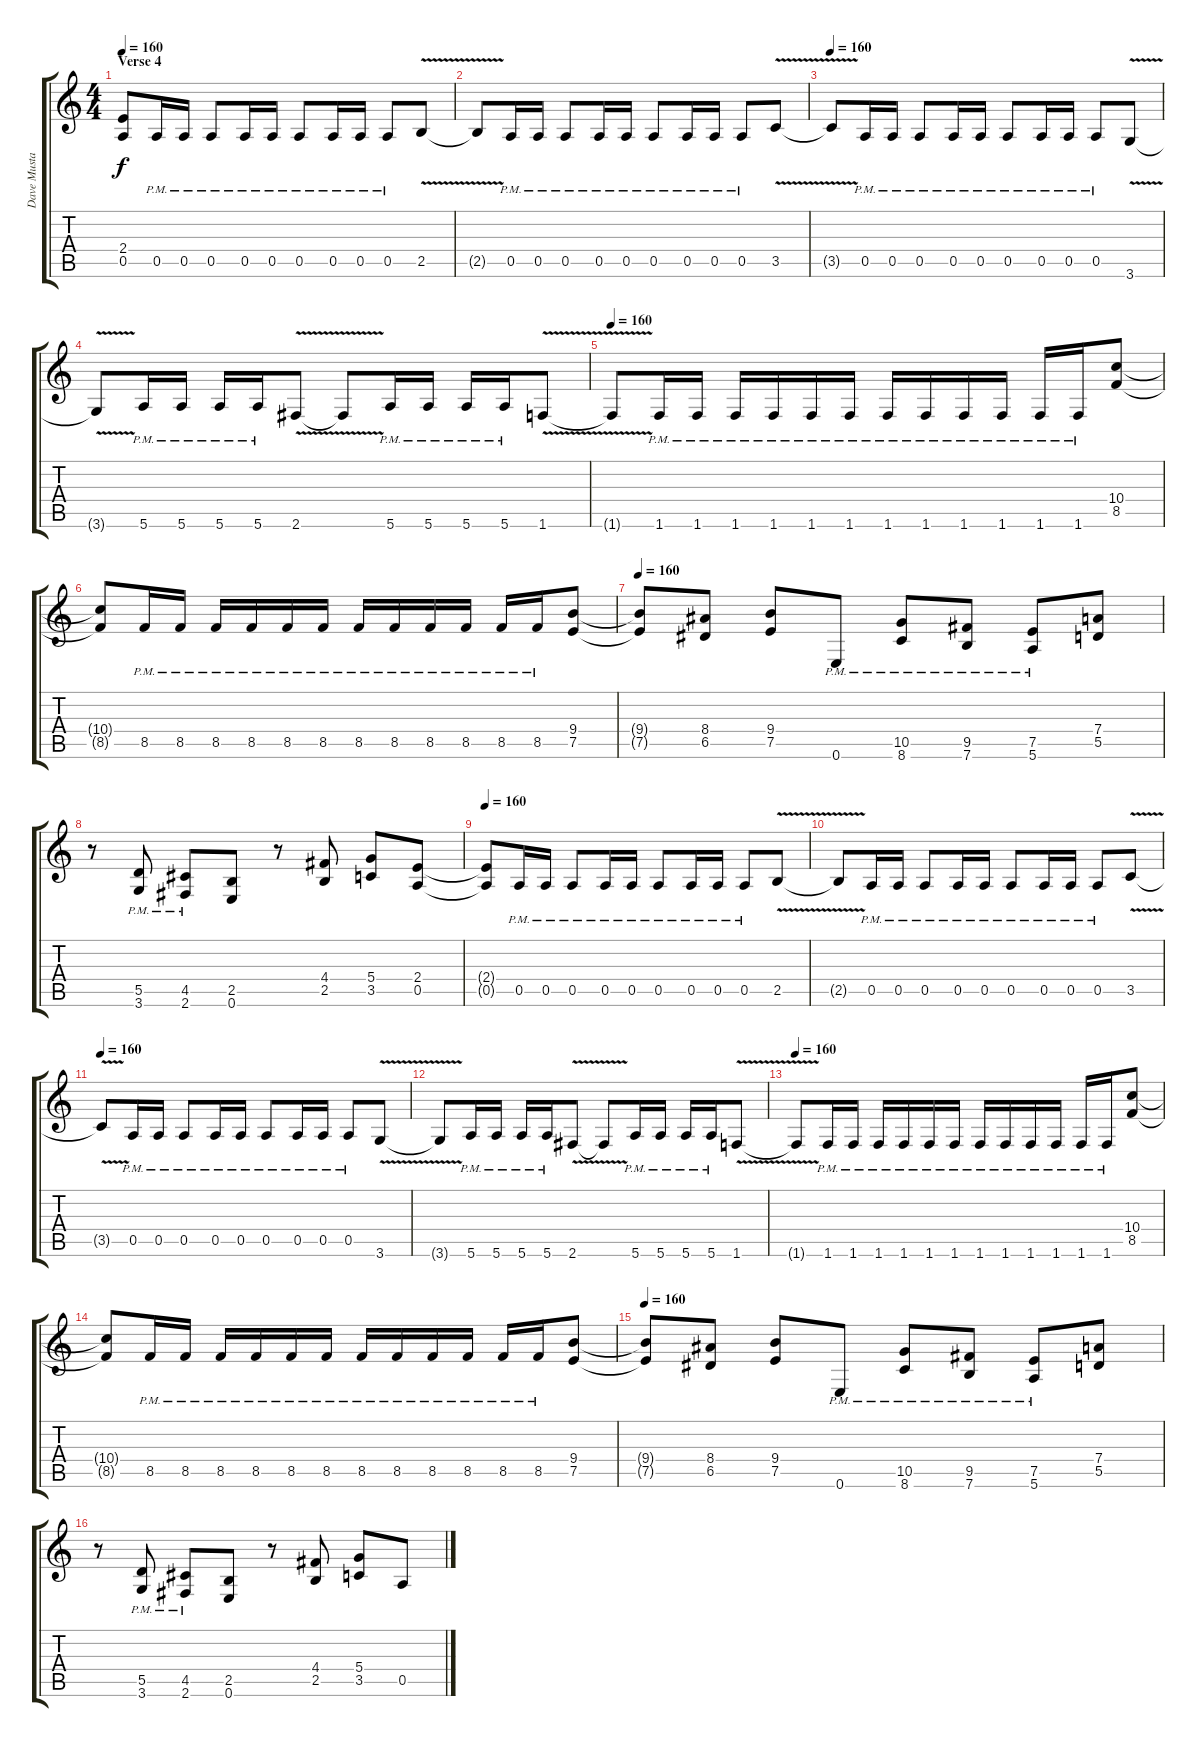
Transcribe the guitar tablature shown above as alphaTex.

\track ("Dave Mustaine" "Dave Musta") {instrument distortionguitar}
\staff {score tabs}
\tuning (E4 B3 G3 D3 A2 E2) {hide}
\ts (4 4)
\section ("" "Verse 4")
\tempo 160
\clef g2
\ks c
(2.4{t} 0.5{t}).8{dy f} 0.5{pm}.16 0.5{pm}.16 0.5{pm}.8 0.5{pm}.16 0.5{pm}.16 0.5{pm}.8 0.5{pm}.16 0.5{pm}.16 0.5{pm}.8 2.5{v}.8 |
2.5{t}.8 0.5{pm}.16 0.5{pm}.16 0.5{pm}.8 0.5{pm}.16 0.5{pm}.16 0.5{pm}.8 0.5{pm}.16 0.5{pm}.16 0.5{pm}.8 3.5{v}.8 |
\tempo 160
3.5{t}.8 0.5{pm}.16 0.5{pm}.16 0.5{pm}.8 0.5{pm}.16 0.5{pm}.16 0.5{pm}.8 0.5{pm}.16 0.5{pm}.16 0.5{pm}.8 3.6{v}.8 |
3.6{t}.8 5.6{pm}.16 5.6{pm}.16 5.6{pm}.16 5.6{pm}.16 2.6{v}.8 2.6{t}.8 5.6{pm}.16 5.6{pm}.16 5.6{pm}.16 5.6{pm}.16 1.6{v}.8 |
\tempo 160
1.6{t}.8 1.6{pm}.16 1.6{pm}.16 1.6{pm}.16 1.6{pm}.16 1.6{pm}.16 1.6{pm}.16 1.6{pm}.16 1.6{pm}.16 1.6{pm}.16 1.6{pm}.16 1.6{pm}.16 1.6{pm}.16 (10.4 8.5).8 |
(10.4{t} 8.5{t}).8 8.5{pm}.16 8.5{pm}.16 8.5{pm}.16 8.5{pm}.16 8.5{pm}.16 8.5{pm}.16 8.5{pm}.16 8.5{pm}.16 8.5{pm}.16 8.5{pm}.16 8.5{pm}.16 8.5{pm}.16 (9.4 7.5).8 |
\tempo 160
(9.4{t} 7.5{t}).8 (8.4 6.5).8 (9.4 7.5).8 0.6{pm}.8 (10.5{pm} 8.6{pm}).8 (9.5{pm} 7.6{pm}).8 (7.5{pm} 5.6{pm}).8 (7.4 5.5).8 |
r.8 (5.5{pm} 3.6{pm}).8 (4.5{pm} 2.6{pm}).8 (2.5 0.6).8 r.8 (4.4 2.5).8 (5.4 3.5).8 (2.4 0.5).8 |
\tempo 160
(2.4{t} 0.5{t}).8 0.5{pm}.16 0.5{pm}.16 0.5{pm}.8 0.5{pm}.16 0.5{pm}.16 0.5{pm}.8 0.5{pm}.16 0.5{pm}.16 0.5{pm}.8 2.5{v}.8 |
2.5{t}.8 0.5{pm}.16 0.5{pm}.16 0.5{pm}.8 0.5{pm}.16 0.5{pm}.16 0.5{pm}.8 0.5{pm}.16 0.5{pm}.16 0.5{pm}.8 3.5{v}.8 |
\tempo 160
3.5{t}.8 0.5{pm}.16 0.5{pm}.16 0.5{pm}.8 0.5{pm}.16 0.5{pm}.16 0.5{pm}.8 0.5{pm}.16 0.5{pm}.16 0.5{pm}.8 3.6{v}.8 |
3.6{t}.8 5.6{pm}.16 5.6{pm}.16 5.6{pm}.16 5.6{pm}.16 2.6{v}.8 2.6{t}.8 5.6{pm}.16 5.6{pm}.16 5.6{pm}.16 5.6{pm}.16 1.6{v}.8 |
\tempo 160
1.6{t}.8 1.6{pm}.16 1.6{pm}.16 1.6{pm}.16 1.6{pm}.16 1.6{pm}.16 1.6{pm}.16 1.6{pm}.16 1.6{pm}.16 1.6{pm}.16 1.6{pm}.16 1.6{pm}.16 1.6{pm}.16 (10.4 8.5).8 |
(10.4{t} 8.5{t}).8 8.5{pm}.16 8.5{pm}.16 8.5{pm}.16 8.5{pm}.16 8.5{pm}.16 8.5{pm}.16 8.5{pm}.16 8.5{pm}.16 8.5{pm}.16 8.5{pm}.16 8.5{pm}.16 8.5{pm}.16 (9.4 7.5).8 |
\tempo 160
(9.4{t} 7.5{t}).8 (8.4 6.5).8 (9.4 7.5).8 0.6{pm}.8 (10.5{pm} 8.6{pm}).8 (9.5{pm} 7.6{pm}).8 (7.5{pm} 5.6{pm}).8 (7.4 5.5).8 |
r.8 (5.5{pm} 3.6{pm}).8 (4.5{pm} 2.6{pm}).8 (2.5 0.6).8 r.8 (4.4 2.5).8 (5.4 3.5).8 0.5.8
